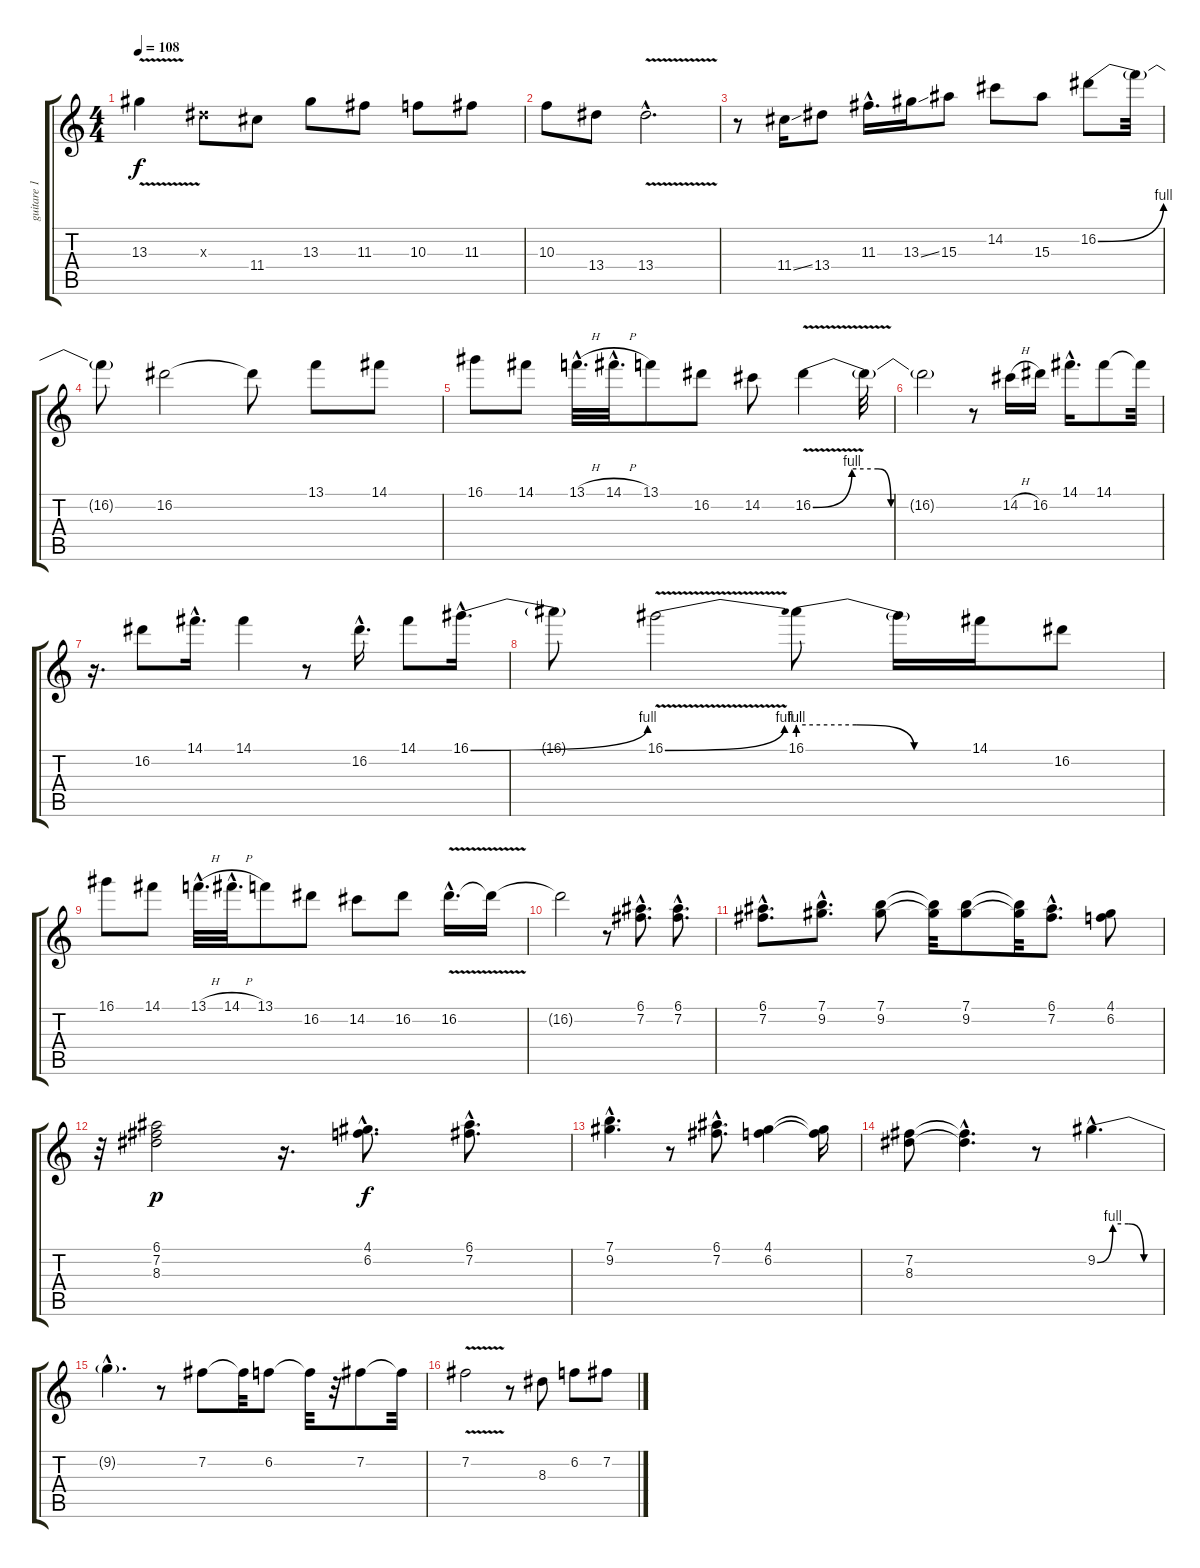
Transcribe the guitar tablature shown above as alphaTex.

\track ("guitare 1" "guitare 1") {instrument electricguitarjazz}
\staff {score tabs}
\tuning (E4 B3 G3 D3 A2 E2) {hide}
\ts (4 4)
\tempo 108
\clef g2
\ks c
13.3{v}.4{dy f} 8.3{x}.8 11.4.8 13.3.8 11.3.8 10.3.8 11.3.8 |
10.3.8 13.4.8 13.4{v hac}.2{d} |
r.8 11.4{ss}.16 13.4.8 11.3{hac}.16{d} 13.3{ss}.16 15.3.8 14.2.8 15.3.8 16.2{be (bend 0 0 60 4)}.8 16.2{t}.32 |
16.2{t}.8 16.2.2 16.2{t}.8 13.1.8 14.1.8 |
16.1.8 14.1.8 13.1{h hac}.32{d} 14.1{h hac}.32{d} 13.1.8 16.2.8 14.2.8 16.2{be (custom 0 0 15 4 25 4 30 0 60 0) v}.4 16.2{t}.32 |
16.2{t}.2 r.8 14.2{h}.16 16.2.16 14.1{hac}.16{d} 14.1.8 14.1{t}.32 |
r.16{d} 16.2.8 14.1{hac}.16{d} 14.1.4 r.8 16.2{hac}.16{d} 14.1.8 16.1{be (bend 0 0 60 4) hac}.16{d} |
16.1{t}.8 16.1{be (bend 0 0 60 4) v}.2 16.1{be (custom 0 4 20 4 40 0 60 0)}.8 16.1{t}.16 14.1.16 16.2.8 |
16.1.8 14.1.8 13.1{h hac}.32{d} 14.1{h hac}.32{d} 13.1.8 16.2.8 14.2.8 16.2.8 16.2{v hac}.16{d} 16.2{t}.16 |
16.2{t}.2 r.8 (6.1{hac} 7.2{hac}).8{d} (6.1{hac} 7.2{hac}).8{d} |
(6.1{hac} 7.2{hac}).8{d} (7.1{hac} 9.2{hac}).8{d} (7.1 9.2).8 (7.1{t} 9.2{t}).32 (7.1 9.2).8 (7.1{t} 9.2{t}).32 (6.1{hac} 7.2{hac}).8{d} (4.1 6.2).8 |
r.32 (6.1 7.2 8.3).2{dy p} r.16{d} (4.1{hac} 6.2{hac}).8{d dy f} (6.1{hac} 7.2{hac}).8{d} |
(7.1{hac} 9.2{hac}).4{d} r.8 (6.1{hac} 7.2{hac}).8{d} (4.1 6.2).4 (4.1{t} 6.2{t}).16 |
(7.2 8.3).8 (7.2{hac t} 8.3{hac t}).4{d} r.8 9.2{be (custom 0 0 15 4 30 4 45 0 60 0) hac}.4{d} |
9.2{hac t}.4{d} r.8 7.2.8 7.2{t}.32 6.2.8 6.2{t}.32 r.32 7.2.8 7.2{t}.32 |
7.2{v}.2 r.8 8.3.8 6.2.8 7.2.8
